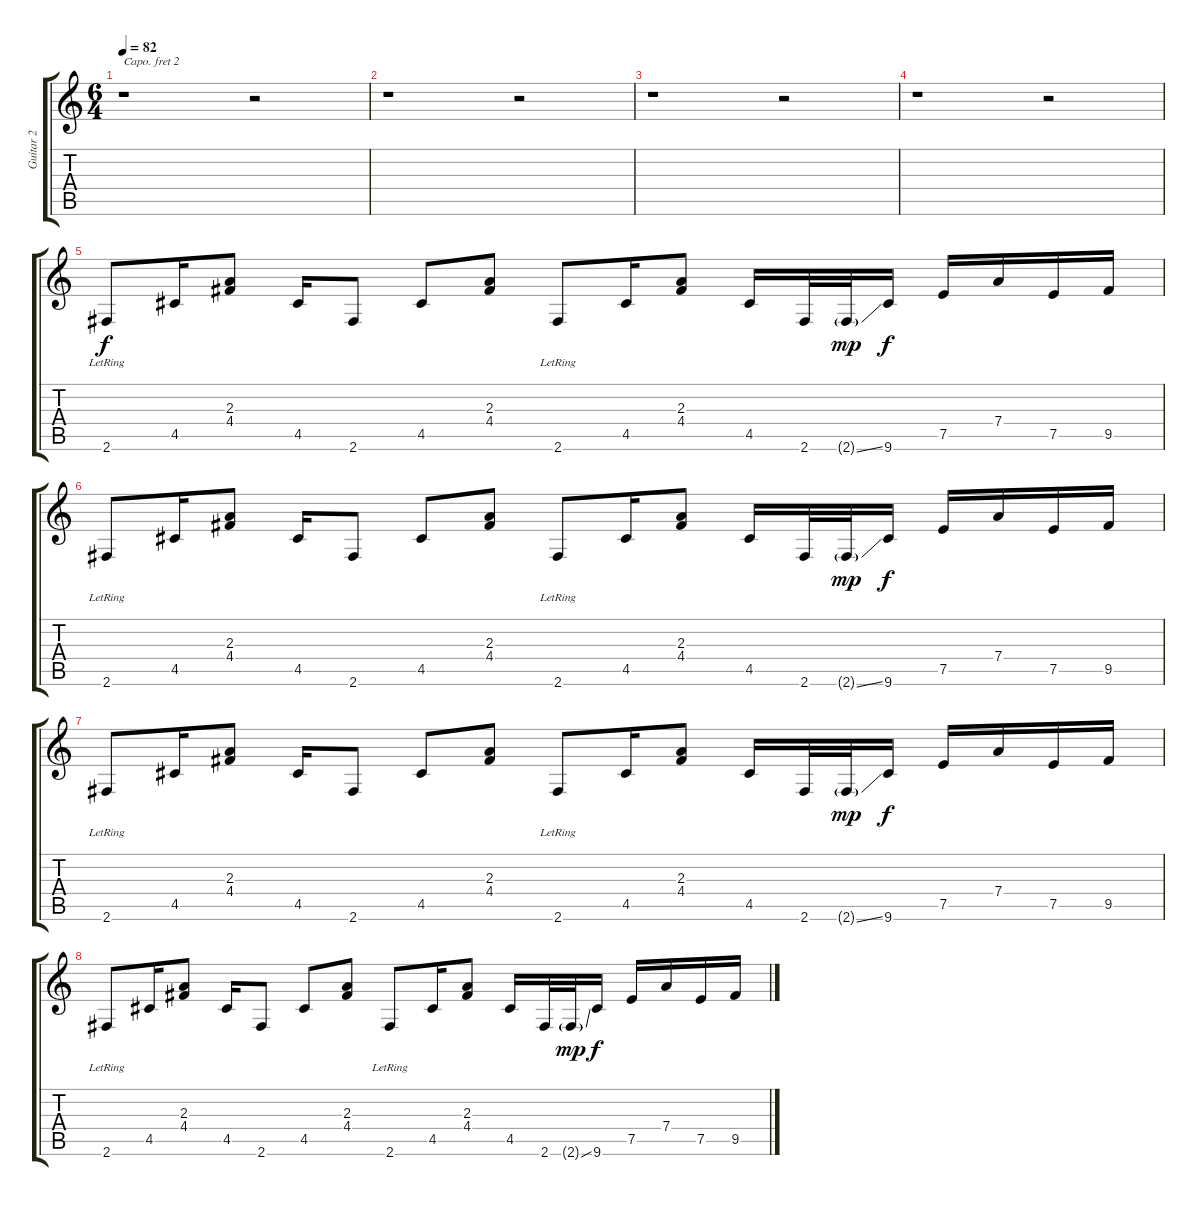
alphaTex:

\track ("Guitar 2" "Guitar 2") {instrument electricguitarjazz}
\staff {score tabs}
\capo 2
\tuning (D4 A3 F3 C3 G2 D2) {hide}
\ts (6 4)
\tempo 82
\clef g2
\ks c
r.1{dy f} r.2 |
r.1 r.2 |
r.1 r.2 |
r.1 r.2 |
2.6{lr}.8 4.5.16 (2.3 4.4).8 4.5.16 2.6.8 4.5.8 (2.3 4.4).8 2.6{lr}.8 4.5.16 (2.3 4.4).8 4.5.16 2.6.32 2.6{ss g}.32{dy mp} 9.6.16{dy f} 7.5.16 7.4.16 7.5.16 9.5.16 |
2.6{lr}.8 4.5.16 (2.3 4.4).8 4.5.16 2.6.8 4.5.8 (2.3 4.4).8 2.6{lr}.8 4.5.16 (2.3 4.4).8 4.5.16 2.6.32 2.6{ss g}.32{dy mp} 9.6.16{dy f} 7.5.16 7.4.16 7.5.16 9.5.16 |
2.6{lr}.8 4.5.16 (2.3 4.4).8 4.5.16 2.6.8 4.5.8 (2.3 4.4).8 2.6{lr}.8 4.5.16 (2.3 4.4).8 4.5.16 2.6.32 2.6{ss g}.32{dy mp} 9.6.16{dy f} 7.5.16 7.4.16 7.5.16 9.5.16 |
2.6{lr}.8 4.5.16 (2.3 4.4).8 4.5.16 2.6.8 4.5.8 (2.3 4.4).8 2.6{lr}.8 4.5.16 (2.3 4.4).8 4.5.16 2.6.32 2.6{ss g}.32{dy mp} 9.6.16{dy f} 7.5.16 7.4.16 7.5.16 9.5.16
